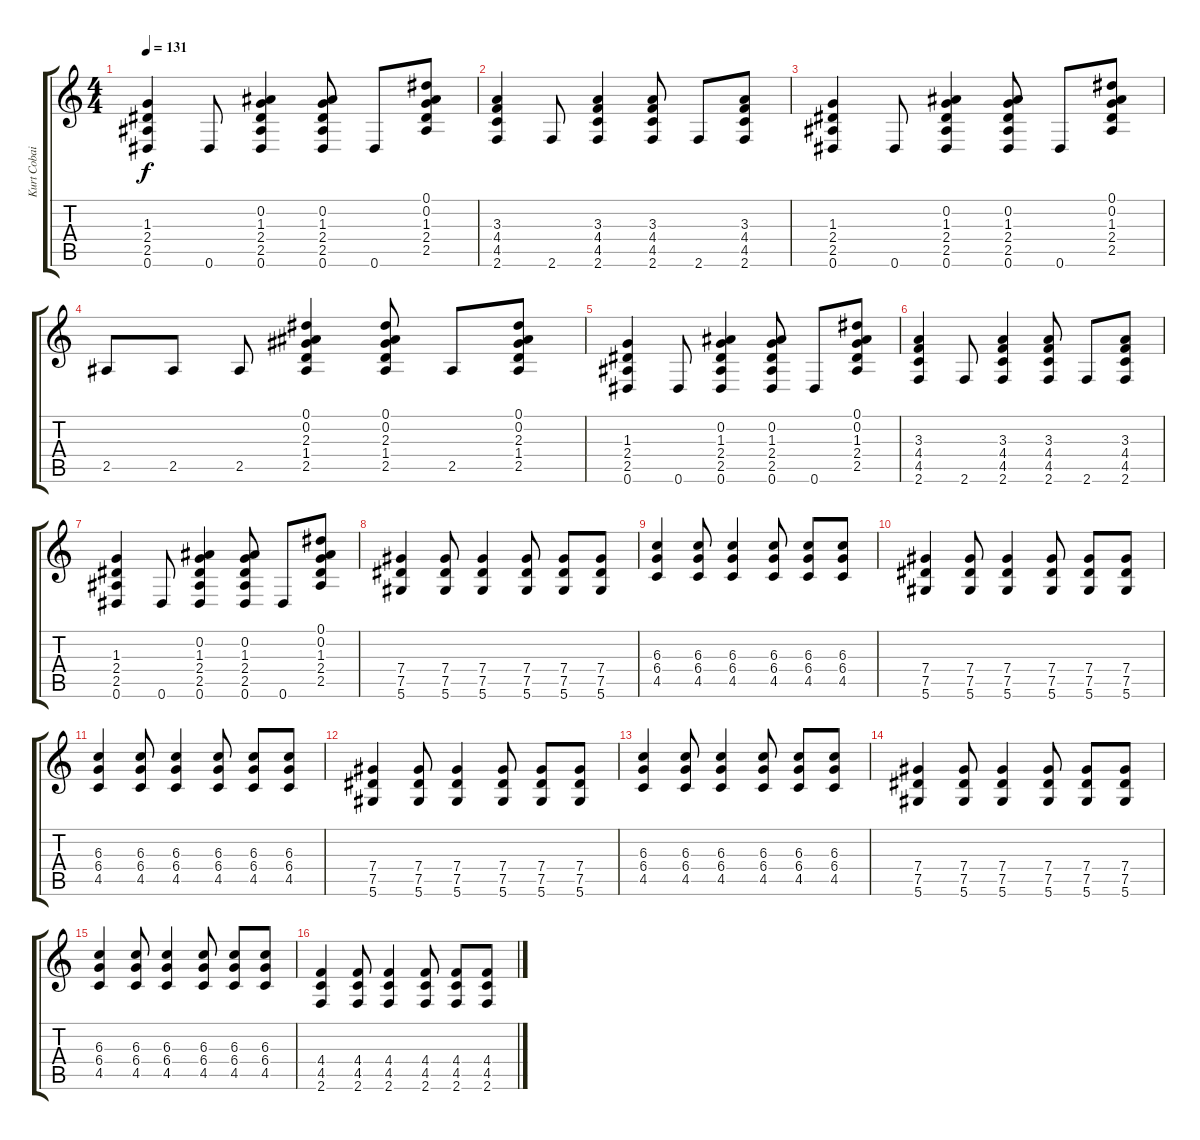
\track ("Kurt Cobain" "Kurt Cobai") {instrument distortionguitar}
\staff {score tabs}
\tuning (Eb4 Bb3 Gb3 Db3 Ab2 Eb2) {hide}
\ts (4 4)
\tempo 131
\clef g2
\ks c
(1.3 2.4 2.5 0.6).4{dy f} 0.6.8 (0.2 1.3 2.4 2.5 0.6).4 (0.2 1.3 2.4 2.5 0.6).8 0.6.8 (0.1 0.2 1.3 2.4 2.5).8 |
(3.3 4.4 4.5 2.6).4 2.6.8 (3.3 4.4 4.5 2.6).4 (3.3 4.4 4.5 2.6).8 2.6.8 (3.3 4.4 4.5 2.6).8 |
(1.3 2.4 2.5 0.6).4 0.6.8 (0.2 1.3 2.4 2.5 0.6).4 (0.2 1.3 2.4 2.5 0.6).8 0.6.8 (0.1 0.2 1.3 2.4 2.5).8 |
2.5.8 2.5.8 2.5.8 (0.1 0.2 2.3 1.4 2.5).4 (0.1 0.2 2.3 1.4 2.5).8 2.5.8 (0.1 0.2 2.3 1.4 2.5).8 |
(1.3 2.4 2.5 0.6).4 0.6.8 (0.2 1.3 2.4 2.5 0.6).4 (0.2 1.3 2.4 2.5 0.6).8 0.6.8 (0.1 0.2 1.3 2.4 2.5).8 |
(3.3 4.4 4.5 2.6).4 2.6.8 (3.3 4.4 4.5 2.6).4 (3.3 4.4 4.5 2.6).8 2.6.8 (3.3 4.4 4.5 2.6).8 |
(1.3 2.4 2.5 0.6).4 0.6.8 (0.2 1.3 2.4 2.5 0.6).4 (0.2 1.3 2.4 2.5 0.6).8 0.6.8 (0.1 0.2 1.3 2.4 2.5).8 |
(7.4 7.5 5.6).4 (7.4 7.5 5.6).8 (7.4 7.5 5.6).4 (7.4 7.5 5.6).8 (7.4 7.5 5.6).8 (7.4 7.5 5.6).8 |
(6.3 6.4 4.5).4 (6.3 6.4 4.5).8 (6.3 6.4 4.5).4 (6.3 6.4 4.5).8 (6.3 6.4 4.5).8 (6.3 6.4 4.5).8 |
(7.4 7.5 5.6).4 (7.4 7.5 5.6).8 (7.4 7.5 5.6).4 (7.4 7.5 5.6).8 (7.4 7.5 5.6).8 (7.4 7.5 5.6).8 |
(6.3 6.4 4.5).4 (6.3 6.4 4.5).8 (6.3 6.4 4.5).4 (6.3 6.4 4.5).8 (6.3 6.4 4.5).8 (6.3 6.4 4.5).8 |
(7.4 7.5 5.6).4 (7.4 7.5 5.6).8 (7.4 7.5 5.6).4 (7.4 7.5 5.6).8 (7.4 7.5 5.6).8 (7.4 7.5 5.6).8 |
(6.3 6.4 4.5).4 (6.3 6.4 4.5).8 (6.3 6.4 4.5).4 (6.3 6.4 4.5).8 (6.3 6.4 4.5).8 (6.3 6.4 4.5).8 |
(7.4 7.5 5.6).4 (7.4 7.5 5.6).8 (7.4 7.5 5.6).4 (7.4 7.5 5.6).8 (7.4 7.5 5.6).8 (7.4 7.5 5.6).8 |
(6.3 6.4 4.5).4 (6.3 6.4 4.5).8 (6.3 6.4 4.5).4 (6.3 6.4 4.5).8 (6.3 6.4 4.5).8 (6.3 6.4 4.5).8 |
(4.4 4.5 2.6).4 (4.4 4.5 2.6).8 (4.4 4.5 2.6).4 (4.4 4.5 2.6).8 (4.4 4.5 2.6).8 (4.4 4.5 2.6).8
